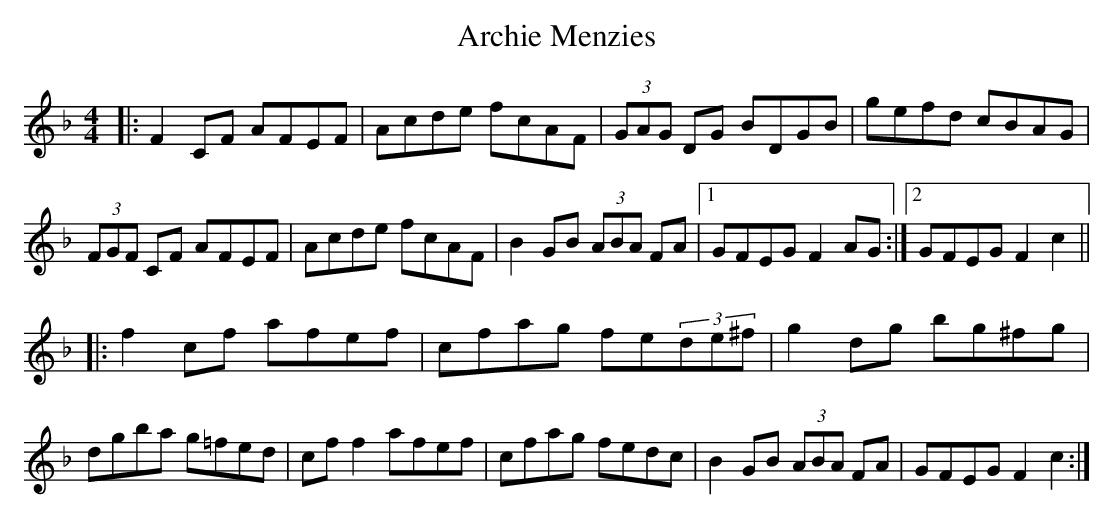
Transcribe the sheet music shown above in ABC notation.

X:1
T: Archie Menzies
M: 4/4
L: 1/8
K: F
|:\
F2CF AFEF | Acde fcAF | (3GAG DG BDGB | gefd cBAG |\
(3FGF CF AFEF | Acde fcAF | B2GB (3ABA FA |1 GFEG F2AG :|2 GFEG F2c2 ||
|:\
f2cf afef | cfag fe(3de^f | g2dg bg^fg | dgba g=fed |\
cff2 afef | cfag fedc | B2GB (3ABA FA | GFEG F2c2 :|
